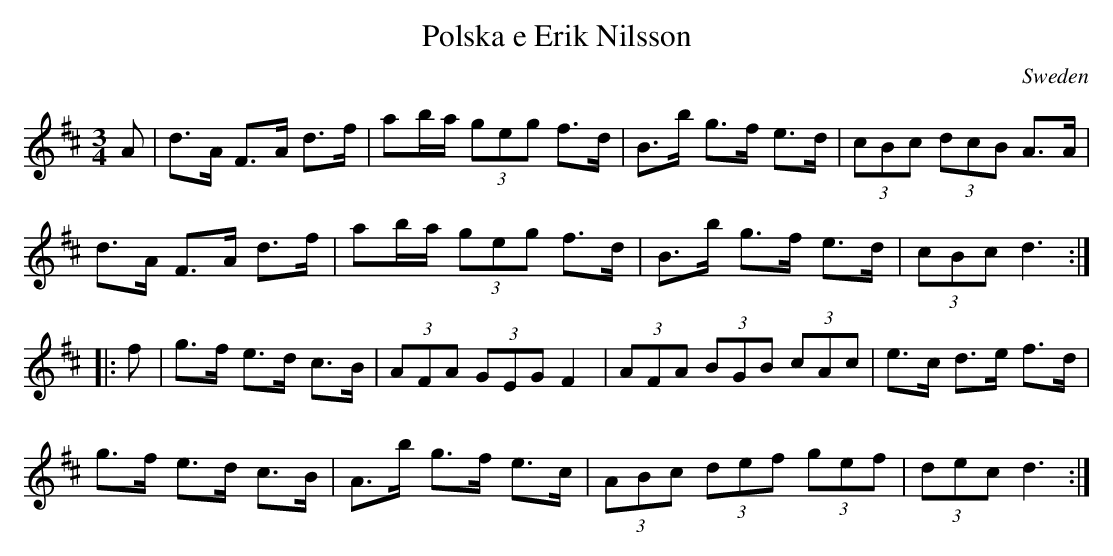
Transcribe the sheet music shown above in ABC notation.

X:1
T:Polska e Erik Nilsson
M:3/4
O:Sweden
K:D
A|\
d>A F>A d>f | ab/a/ (3geg f>d | B>b  g>f e>d | (3cBc (3dcB A>A |
d>A F>A d>f | ab/a/ (3geg f>d | B>b  g>f e>d | (3cBc d3 ::
f |\
g>f e>d c>B | (3AFA (3GEG F2 | (3AFA (3BGB (3cAc | e>c d>e f>d |
g>f e>d c>B | A>b  g>f  e>c |  (3ABc (3def (3gef | (3dec d3:|
